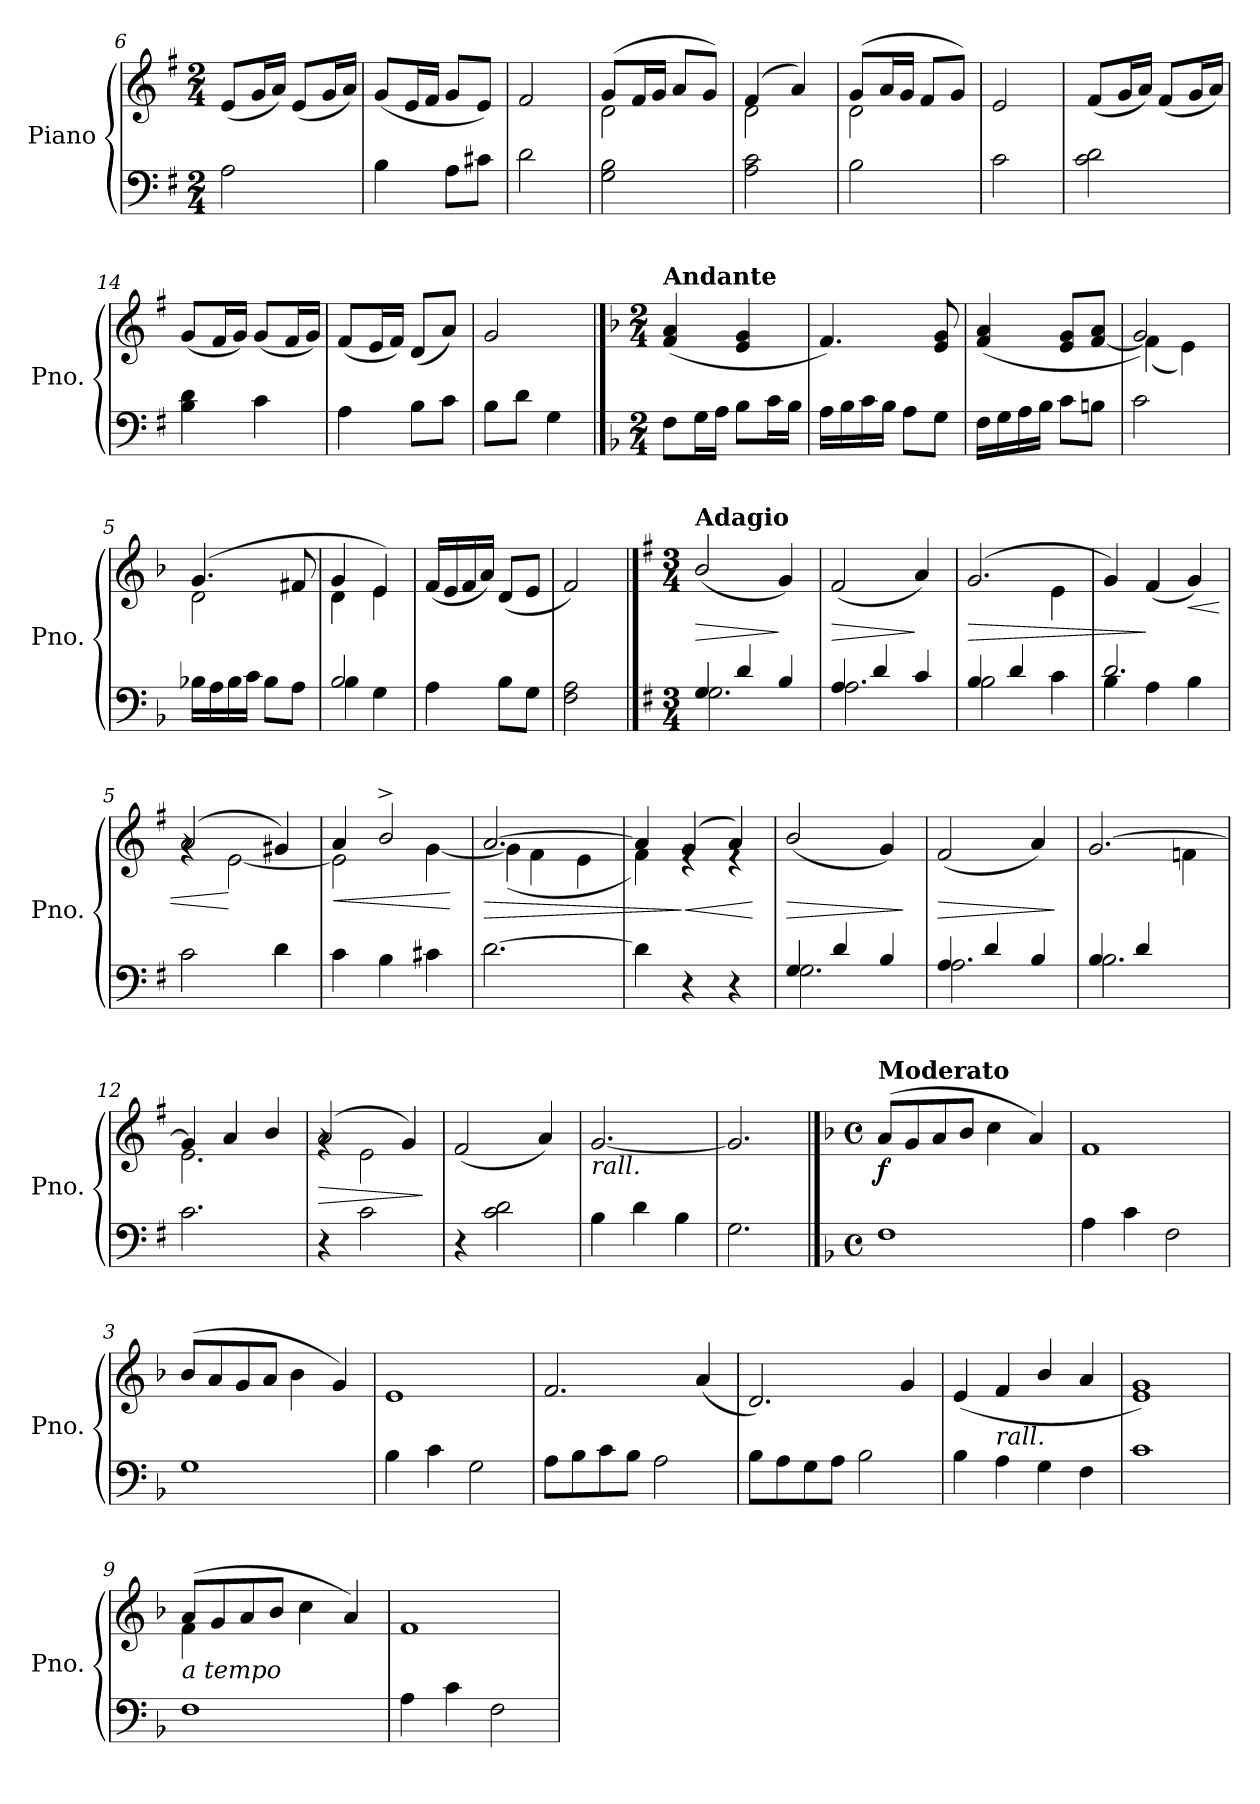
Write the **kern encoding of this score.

**kern	**kern	**dynam
*part1	*part1	*part1
*staff2	*staff1	*staff1/2
*I"Piano	*	*
*I'Pno.	*	*
*clefF4	*clefG2	*
*k[f#]	*k[f#]	*
*M2/4	*M2/4	*
=6	=6	=6
2A\	(<8e/L	.
.	16g/L	.
.	16a/JJ)	.
.	(<8e/L	.
.	16g/L	.
.	16a/JJ)	.
=7	=7	=7
4B\	(<8g/L	.
.	16e/L	.
.	16f#/JJ	.
8A\L	8g/L	.
8c#X<\J	8e/J)	.
=8	=8	=8
2d<\	2f#/	.
!!LO:PB:g=z
=9	=9	=9
*	*^	*
2G\< 2B\<	(>8g/L	2d\	.
.	16f#/L	.	.
.	16g/JJ	.	.
.	8a/L	.	.
.	8g/J)	.	.
=10	=10	=10	=10
2A\< 2c\<	(>4f#/	2d\	.
.	4a/)	.	.
=11	=11	=11	=11
2B\	(>8g/L	2d\	.
.	16a/L	.	.
.	16g/JJ	.	.
.	8f#/L	.	.
.	8g/J)	.	.
*	*v	*v	*
=12	=12	=12
2c\	2e/	.
=13	=13	=13
2c\< 2d\<	(<8f#/L	.
.	16g/L	.
.	16a/JJ)	.
.	(<8f#/L	.
.	16g/L	.
.	16a/JJ)	.
=14	=14	=14
4B\ 4d\	(<8g/L	.
.	16f#/L	.
.	16g/JJ)	.
4c\	(<8g/L	.
.	16f#/L	.
.	16g/JJ)	.
=15	=15	=15
4A<\	(<8f#/L	.
.	16e/L	.
.	16f#/JJ)	.
8B\L	(<8d/L	.
8c\J	8a/J)	.
=16	=16	=16
8B\L	2g/	.
8d\J	.	.
4G\	.	.
!!LO:PB:g=z
==1	==1	==1
*k[b-]	*k[b-]	*
*M2/4	*M2/4	*
!	!LO:TX:a:B:t=Andante	!
8F<\L	(>4f/ 4a/	.
16G\L	.	.
16A\JJ	.	.
8B-\L	4e/ 4g/	.
16c\L	.	.
16B-\JJ	.	.
=2	=2	=2
16A\LL	4.f/)	.
16B-\	.	.
16c\	.	.
16B-\JJ	.	.
8A\L	.	.
8G\J	8e/ 8g/	.
=3	=3	=3
16F\LL	(>4f/ 4a/	.
16G\	.	.
16A\	.	.
16B-\JJ	.	.
8c\L	8e/ 8g/L	.
8Bn\J	[8f/ 8a/J	.
=4	=4	=4
*	*^	*
2c\	2g/)	(>4f\]	.
.	.	4e\)	.
!!LO:LB:g=z	!!
=5	=5	=5	=5
16B-X\LL	(>4.g/	2d<\	.
16A\	.	.	.
16B-\	.	.	.
16c\JJ	.	.	.
8B-\L	.	.	.
8A\J	8f#X/	.	.
=6	=6	=6	=6
*^	*	*	*
2B-/	4B-\	4g/	4d\	.
.	4G<\	4e/)	4e\	.
*v	*v	*	*	*
*	*v	*v	*
=7	=7	=7
4A\	(<16f/LL	.
.	16e/	.
.	16f/	.
.	16a/JJ)	.
8B-\L	(<8d/L	.
8G<\J	8e/J	.
=8	=8	=8
2F\ 2A\	2f/)	.
!!LO:LB:g=z
==1	==1	==1
*k[f#]	*k[f#]	*
*M3/4	*M3/4	*
*^	*	*
!	!	!LO:TX:a:B:t=Adagio	!
!	!	!	!LO:HP:b
4G/	2.G<\	(<2b/	>
4d/	.	.	.
4B/	.	4g/)	]
=2	=2	=2	=2
!	!	!	!LO:HP:b
4A/	2.A<\	(<2f#/	>
4d/	.	.	.
4c/	.	4a/)	]
=3	=3	=3	=3
!	!	!	!LO:HP:b
*	*	*^	*
4B/	2B<\	(>2.g/	2ryy	>
4d/	.	.	.	.
4ryy	4c\	.	4e<\	.
*	*	*v	*v	*
=4	=4	=4	=4
2.d/	4B\	4g/)	.
.	4A\	(<4f#/	]
!	!	!	!LO:HP:b
.	4B\	4g/)	<
*v	*v	*	*
=5	=5	=5
*	*^	*
2c\	(>2a/	4rg	.
.	.	[2e\	[
4d\	4g#X/)	.	.
!!LO:LB:g=z	!!
=6	=6	=6	=6
!	!	!	!LO:HP:b
4c\	4a/	2e\]	<
4B\	2b^/	.	.
4c#X\	.	[4g\	.
*	*v	*v	*
.	.	[
=7	=7	=7
!	!	!LO:HP:b
*	*^	*
[2.d\	[2.a/	(<4g\]	>
.	.	4f#\	.
.	.	4e\	.
=8	=8	=8	=8
4d\]	4a/]	4f#\)	.
!	!	!	!LO:HP:n=1:b
4r	(>4g/	4re	] <
4r	4a/)	4re	.
*	*v	*v	*
.	.	[
=9	=9	=9
*^	*	*
!	!	!	!LO:HP:b
4G/	2.G\	(<2b/	>
4d/	.	.	.
4B/	.	4g/)	.
*v	*v	*	*
.	.	]
=10	=10	=10
*^	*	*
!	!	!	!LO:HP:b
4A/	2.A\	(<2f#/	>
4d/	.	.	.
4B/	.	4a/)	.
*v	*v	*	*
.	.	]
!!LO:LB:g=z
=11	=11	=11
*^	*^	*
(>4B/	2.B\	[2.g/	4ryy	.
4d/	.	.	4ryy	.
4ryy	.	.	4fn\	.
=12	=12	=12	=12	=12
2.c\yy	2.c\	4g/]	2.e\)	.
.	.	4a/	.	.
.	.	4b/	.	.
*v	*v	*	*	*
=13	=13	=13	=13
!	!	!	!LO:HP:b
4r	(>2a/	4rg	>
2c\	.	2e\	.
.	4g/)	.	.
*	*v	*v	*
.	.	]
=14	=14	=14
4r	(<2f#/	.
2c\ 2d\	.	.
.	4a/)	.
=15	=15	=15
!	!LO:TX:b:i:t=rall.	!
4B\	[2.g/	.
4d\	.	.
4B\	.	.
=16	=16	=16
2.G\	2.g/]	.
!!LO:PB:g=z
==1	==1	==1
*k[b-]	*k[b-]	*
*M4/4	*M4/4	*
*met(c)	*met(c)	*
!	!LO:TX:a:B:t=Moderato	!
!	!	!LO:DY:b
1F<	(<8a/L	f
.	8g/	.
.	8a/	.
.	8b-/J	.
.	4cc\	.
.	4a/)	.
=2	=2	=2
4A<\	1f	.
4c<\	.	.
2F<\	.	.
=3	=3	=3
1G<	(<8b-/L	.
.	8a/	.
.	8g/	.
.	8a/J	.
.	4b-\	.
.	4g/)	.
=4	=4	=4
4B-<\	1e	.
4c\	.	.
2G<\	.	.
=5	=5	=5
8A\L	2.f/	.
8B-\	.	.
8c\	.	.
8B-\J	.	.
2A\	.	.
.	(<4a/	.
!!LO:LB:g=z
=6	=6	=6
8B-\L	2.d/)	.
8A\	.	.
8G\	.	.
8A\J	.	.
2B-\	.	.
.	4g/	.
=7	=7	=7
4B-<\	(<4e/	.
!	!LO:TX:b:i:t=rall.	!
4A<\	4f/	.
4G<\	4b-/	.
4F<\	4a/	.
=8	=8	=8
1c	1e 1g)	.
=9	=9	=9
*	*^	*
!	!LO:TX:b:i:t=a tempo	!	!
1F<	(>8a/L	4f\	.
.	8g/	.	.
.	8a/	4ryy	.
.	8b-/J	.	.
.	4cc\	2ryy	.
.	4a/)	.	.
*	*v	*v	*
=10	=10	=10
4A<\	1f	.
4c<\	.	.
2F<\	.	.
=	=	=
*-	*-	*-
